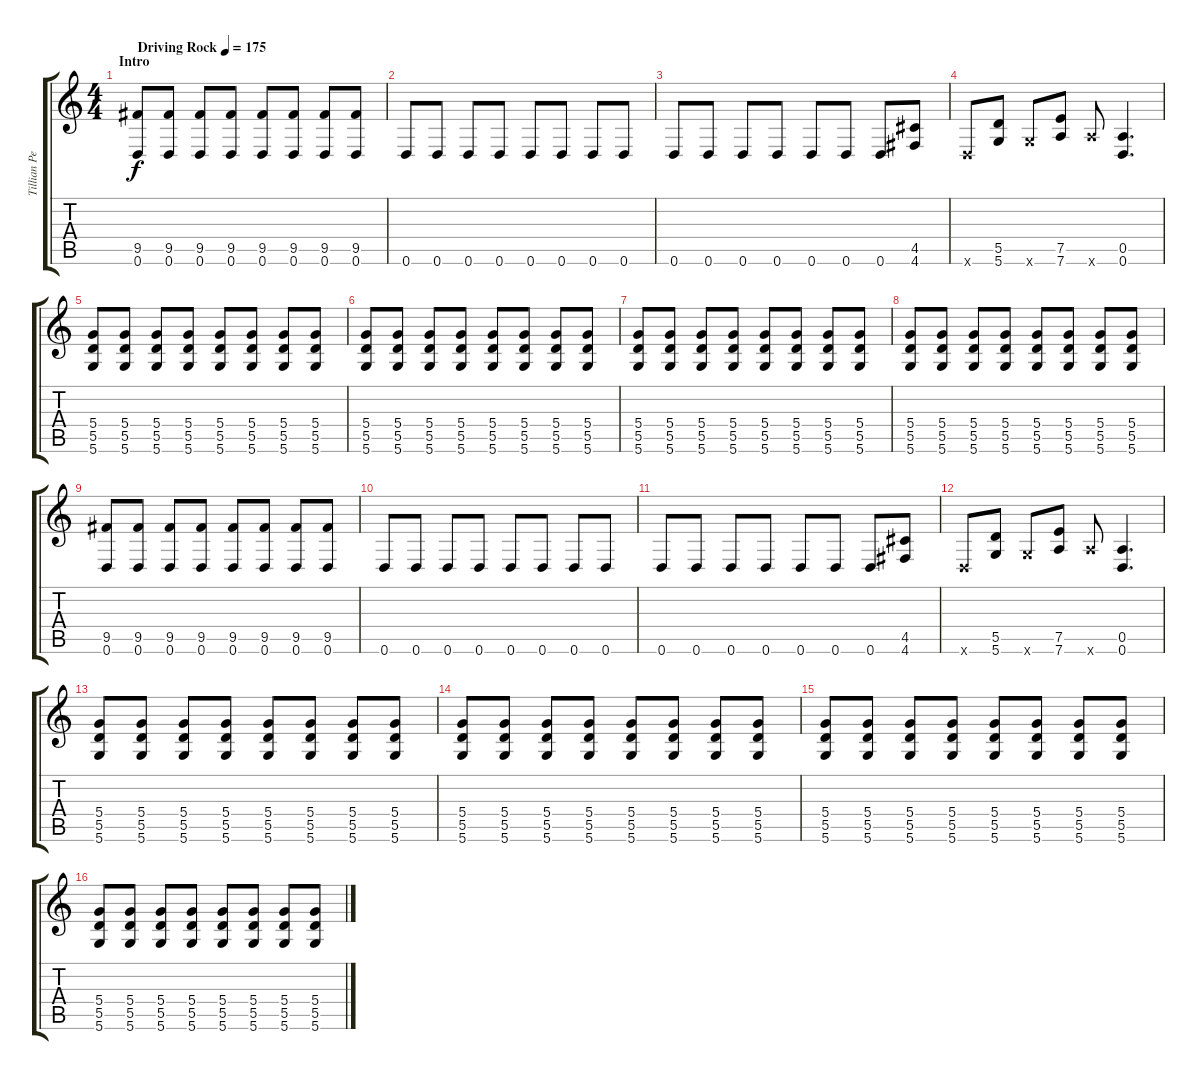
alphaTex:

\track ("Tillian Pearson - Doubled" "Tillian Pe") {instrument overdrivenguitar}
\staff {score tabs}
\tuning (E4 B3 G3 D3 A2 D2) {hide}
\ts (4 4)
\section ("" "Intro")
\tempo (175 "Driving Rock")
\clef g2
\ks c
(9.5 0.6).8{dy f instrument overdrivenguitar} (9.5 0.6).8 (9.5 0.6).8 (9.5 0.6).8 (9.5 0.6).8 (9.5 0.6).8 (9.5 0.6).8 (9.5 0.6).8 |
0.6.8 0.6.8 0.6.8 0.6.8 0.6.8 0.6.8 0.6.8 0.6.8 |
0.6.8 0.6.8 0.6.8 0.6.8 0.6.8 0.6.8 0.6.8 (4.5 4.6).8 |
0.6{x}.8 (5.5 5.6).8 5.6{x}.8 (7.5 7.6).8 7.6{x}.8 (0.5 0.6).4{d} |
(5.4 5.5 5.6).8 (5.4 5.5 5.6).8 (5.4 5.5 5.6).8 (5.4 5.5 5.6).8 (5.4 5.5 5.6).8 (5.4 5.5 5.6).8 (5.4 5.5 5.6).8 (5.4 5.5 5.6).8 |
(5.4 5.5 5.6).8 (5.4 5.5 5.6).8 (5.4 5.5 5.6).8 (5.4 5.5 5.6).8 (5.4 5.5 5.6).8 (5.4 5.5 5.6).8 (5.4 5.5 5.6).8 (5.4 5.5 5.6).8 |
(5.4 5.5 5.6).8 (5.4 5.5 5.6).8 (5.4 5.5 5.6).8 (5.4 5.5 5.6).8 (5.4 5.5 5.6).8 (5.4 5.5 5.6).8 (5.4 5.5 5.6).8 (5.4 5.5 5.6).8 |
(5.4 5.5 5.6).8 (5.4 5.5 5.6).8 (5.4 5.5 5.6).8 (5.4 5.5 5.6).8 (5.4 5.5 5.6).8 (5.4 5.5 5.6).8 (5.4 5.5 5.6).8 (5.4 5.5 5.6).8 |
(9.5 0.6).8 (9.5 0.6).8 (9.5 0.6).8 (9.5 0.6).8 (9.5 0.6).8 (9.5 0.6).8 (9.5 0.6).8 (9.5 0.6).8 |
0.6.8 0.6.8 0.6.8 0.6.8 0.6.8 0.6.8 0.6.8 0.6.8 |
0.6.8 0.6.8 0.6.8 0.6.8 0.6.8 0.6.8 0.6.8 (4.5 4.6).8 |
0.6{x}.8 (5.5 5.6).8 5.6{x}.8 (7.5 7.6).8 7.6{x}.8 (0.5 0.6).4{d} |
(5.4 5.5 5.6).8 (5.4 5.5 5.6).8 (5.4 5.5 5.6).8 (5.4 5.5 5.6).8 (5.4 5.5 5.6).8 (5.4 5.5 5.6).8 (5.4 5.5 5.6).8 (5.4 5.5 5.6).8 |
(5.4 5.5 5.6).8 (5.4 5.5 5.6).8 (5.4 5.5 5.6).8 (5.4 5.5 5.6).8 (5.4 5.5 5.6).8 (5.4 5.5 5.6).8 (5.4 5.5 5.6).8 (5.4 5.5 5.6).8 |
(5.4 5.5 5.6).8 (5.4 5.5 5.6).8 (5.4 5.5 5.6).8 (5.4 5.5 5.6).8 (5.4 5.5 5.6).8 (5.4 5.5 5.6).8 (5.4 5.5 5.6).8 (5.4 5.5 5.6).8 |
(5.4 5.5 5.6).8 (5.4 5.5 5.6).8 (5.4 5.5 5.6).8 (5.4 5.5 5.6).8 (5.4 5.5 5.6).8 (5.4 5.5 5.6).8 (5.4 5.5 5.6).8 (5.4 5.5 5.6).8
